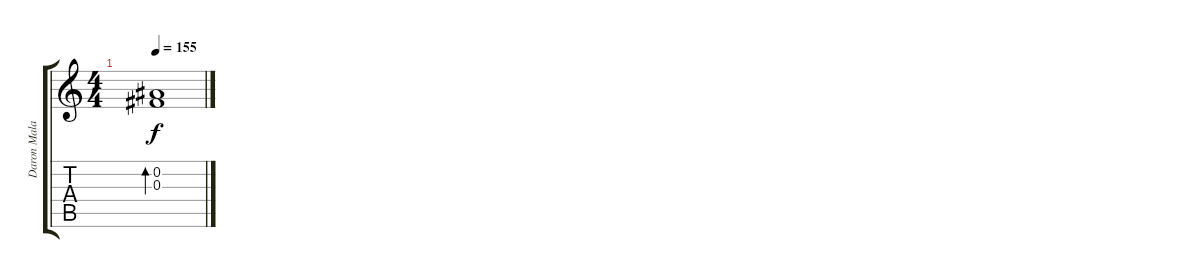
\track ("Daron Malakian - Solo guitar" "Daron Mala") {instrument electricguitarclean}
\staff {score tabs}
\tuning (Eb4 Bb3 Gb3 Db3 Ab2 Db2) {hide}
\ts (4 4)
\tempo 155
\clef g2
\ks c
(0.2 0.3).1{bd 480 dy f}
